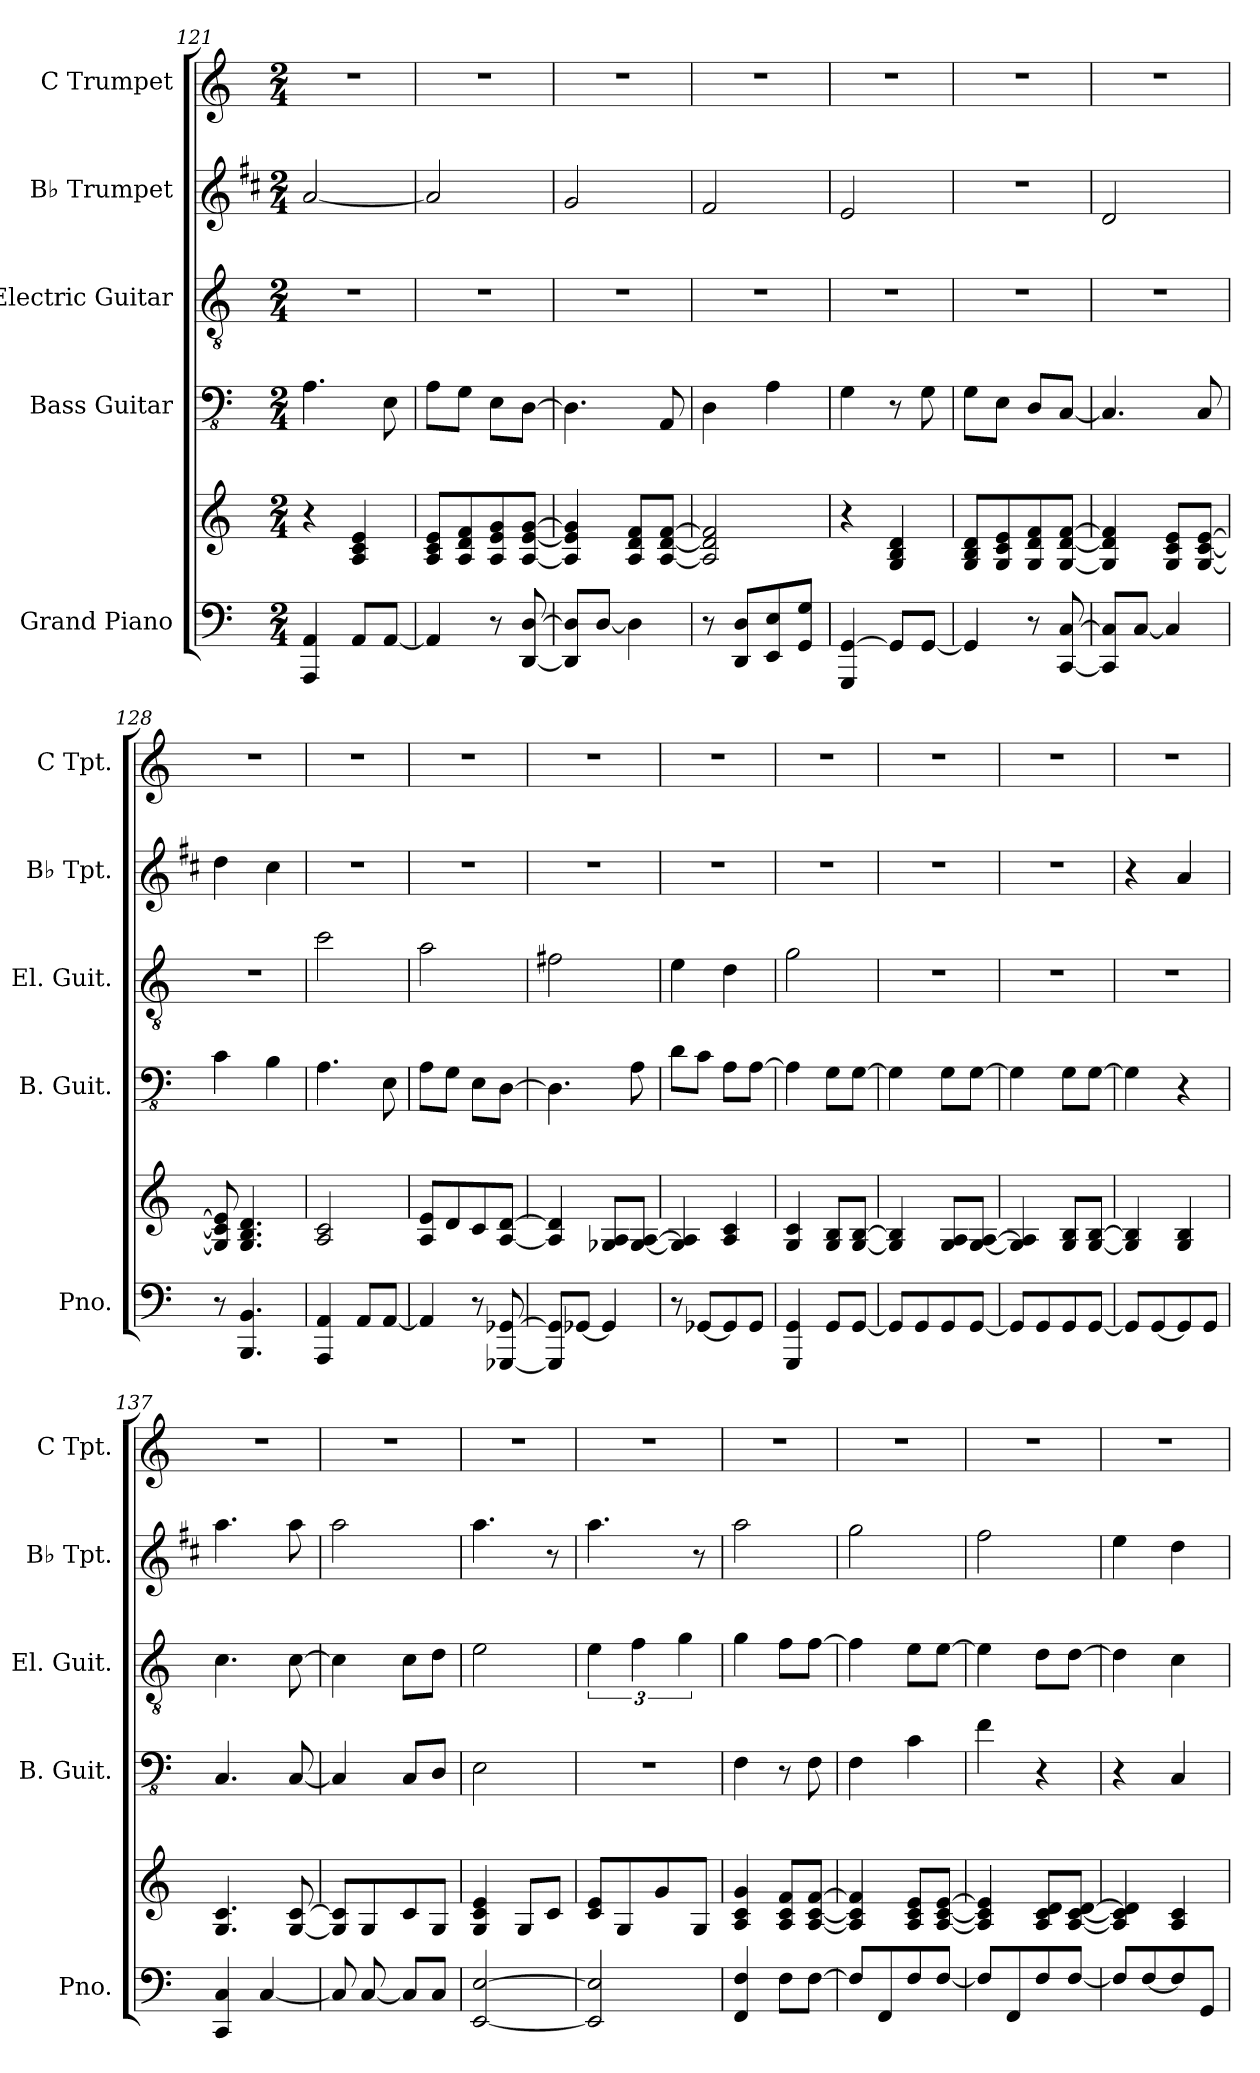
**kern	**kern	**kern	**kern	**kern	**kern
*part5	*part5	*part4	*part3	*part2	*part1
*staff6	*staff5	*staff4	*staff3	*staff2	*staff1
*I"Grand Piano	*	*I"Bass Guitar	*I"Electric Guitar	*I"B♭ Trumpet	*I"C Trumpet
*I'Pno.	*	*I'B. Guit.	*I'El. Guit.	*I'B♭ Tpt.	*I'C Tpt.
*clefF4	*clefG2	*clefFv4	*clefGv2	*clefG2	*clefG2
*	*	*	*	*ITrd1c2	*
*k[]	*k[]	*k[]	*k[]	*k[]	*k[]
*M2/4	*M2/4	*M2/4	*M2/4	*M2/4	*M2/4
=121	=121	=121	=121	=121	=121
4AAA/ 4AA/	4r	4.AA\	2r	[2g/	2r
8AA/L	4A/ 4c/ 4e/	.	.	.	.
[8AA/J	.	8EE\	.	.	.
=122	=122	=122	=122	=122	=122
4AA/]	8A/ 8c/ 8e/L	8AA\L	2r	2g/]	2r
.	8A/ 8d/ 8f/	8GG\J	.	.	.
8r	8A/ 8e/ 8g/	8EE\L	.	.	.
[8DD/ [8D/	[8A/ [8e/ [8g/J	[8DD\J	.	.	.
=123	=123	=123	=123	=123	=123
8DD/] 8D/]L	4A/] 4e/] 4g/]	4.DD\]	2r	2f/	2r
[8D/J	.	.	.	.	.
4D\]	8A/ 8d/ 8f/L	.	.	.	.
.	[8A/ [8d/ [8f/J	8AAA/	.	.	.
=124	=124	=124	=124	=124	=124
8r	2A/] 2d/] 2f/]	4DD\	2r	2e/	2r
8DD/ 8D/L	.	.	.	.	.
8EE/ 8E/	.	4AA\	.	.	.
8GG/ 8G/J	.	.	.	.	.
=125	=125	=125	=125	=125	=125
4GGG/ [4GG/	4r	4GG\	2r	2d/	2r
8GG/L]	4G/ 4B/ 4d/	8r	.	.	.
[8GG/J	.	8GG\	.	.	.
=126	=126	=126	=126	=126	=126
4GG/]	8G/ 8B/ 8d/L	8GG\L	2r	2r	2r
.	8G/ 8c/ 8e/	8EE\J	.	.	.
8r	8G/ 8d/ 8f/	8DD/L	.	.	.
[8CC/ [8C/	[8G/ [8d/ [8f/J	[8CC/J	.	.	.
!!LO:PB:g=z
=127	=127	=127	=127	=127	=127
8CC/] 8C/]L	4G/] 4d/] 4f/]	4.CC/]	2r	2c/	2r
[8C/J	.	.	.	.	.
4C/]	8G/ 8c/ 8e/L	.	.	.	.
.	[8G/ [8c/ [8e/J	8CC/	.	.	.
=128	=128	=128	=128	=128	=128
8r	8G/] 8c/] 8e/]	4C\	2r	4cc\	2r
4.BBB/ 4.BB/	4.G/ 4.B/ 4.d/	.	.	.	.
.	.	4BB\	.	4b\	.
=129	=129	=129	=129	=129	=129
4AAA/ 4AA/	2A/ 2c/	4.AA\	2cc\	2r	2r
8AA/L	.	.	.	.	.
[8AA/J	.	8EE\	.	.	.
=130	=130	=130	=130	=130	=130
4AA/]	8A/ 8e/L	8AA\L	2a\	2r	2r
.	8d/	8GG\J	.	.	.
8r	8c/	8EE\L	.	.	.
[8GGG-X/ [8GG-X/	[8A/ [8d/J	[8DD\J	.	.	.
=131	=131	=131	=131	=131	=131
8GGG-/] 8GG-/]L	4A/] 4d/]	4.DD\]	2f#X\	2r	2r
[8GG-X/J	.	.	.	.	.
4GG-/]	8G-X/ 8A/L	.	.	.	.
.	[8G-/ [8A/J	8AA\	.	.	.
=132	=132	=132	=132	=132	=132
8r	4G-/] 4A/]	8D\L	4e\	2r	2r
[8GG-X/L	.	8C\J	.	.	.
8GG-/]	4A/ 4c/	8AA\L	4d\	.	.
8GG-/J	.	[8AA\J	.	.	.
=133	=133	=133	=133	=133	=133
4GGG/ 4GG/	4G/ 4c/	4AA\]	2g\	2r	2r
8GG/L	8G/ 8B/L	8GG\L	.	.	.
[8GG/J	[8G/ [8B/J	[8GG\J	.	.	.
!!LO:LB:g=z
=134	=134	=134	=134	=134	=134
8GG/L]	4G/] 4B/]	4GG\]	2r	2r	2r
8GG/	.	.	.	.	.
8GG/	8G/ 8A/L	8GG\L	.	.	.
[8GG/J	[8G/ [8A/J	[8GG\J	.	.	.
=135	=135	=135	=135	=135	=135
8GG/L]	4G/] 4A/]	4GG\]	2r	2r	2r
8GG/	.	.	.	.	.
8GG/	8G/ 8B/L	8GG\L	.	.	.
[8GG/J	[8G/ [8B/J	[8GG\J	.	.	.
=136	=136	=136	=136	=136	=136
8GG/L]	4G/] 4B/]	4GG\]	2r	4r	2r
[8GG/	.	.	.	.	.
8GG/]	4G/ 4B/	4r	.	4g/	.
8GG/J	.	.	.	.	.
=137	=137	=137	=137	=137	=137
4CC/ 4C/	4.G/ 4.c/	4.CC/	4.c\	4.gg\	2r
[4C/	.	.	.	.	.
.	[8G/ [8c/	[8CC/	[8c\	8gg\	.
=138	=138	=138	=138	=138	=138
8C/]	8G/] 8c/]L	4CC/]	4c\]	2gg\	2r
[8C/	8G/	.	.	.	.
8C/L]	8c/	8CC/L	8c\L	.	.
8C/J	8G/J	8DD/J	8d\J	.	.
=139	=139	=139	=139	=139	=139
[2EE/ [2E/	4G/ 4c/ 4e/	2EE\	2e\	4.gg\	2r
.	8G/L	.	.	.	.
.	8c/J	.	.	8r	.
=140	=140	=140	=140	=140	=140
2EE/] 2E/]	8c/ 8e/L	2r	6e\	4.gg\	2r
.	8G/	.	.	.	.
.	.	.	6f\	.	.
.	8g/	.	.	.	.
.	.	.	6g\	.	.
.	8G/J	.	.	8r	.
!!LO:PB:g=z
=141	=141	=141	=141	=141	=141
4FF/ 4F/	4A/ 4c/ 4g/	4FF\	4g\	2gg\	2r
8F\L	8A/ 8c/ 8f/L	8r	8f\L	.	.
[8F\J	[8A/ [8c/ [8f/J	8FF\	[8f\J	.	.
=142	=142	=142	=142	=142	=142
8F/L]	4A/] 4c/] 4f/]	4FF\	4f\]	2ff\	2r
8FF/	.	.	.	.	.
8F/	8A/ 8c/ 8e/L	4C\	8e\L	.	.
[8F/J	[8A/ [8c/ [8e/J	.	[8e\J	.	.
=143	=143	=143	=143	=143	=143
8F/L]	4A/] 4c/] 4e/]	4F\	4e\]	2ee\	2r
8FF/	.	.	.	.	.
8F/	8A/ 8c/ 8d/L	4r	8d\L	.	.
[8F/J	[8A/ [8c/ [8d/J	.	[8d\J	.	.
=144	=144	=144	=144	=144	=144
8F/L]	4A/] 4c/] 4d/]	4r	4d\]	4dd\	2r
[8F/	.	.	.	.	.
8F/]	4A/ 4c/	4CC/	4c\	4cc\	.
8GG/J	.	.	.	.	.
=	=	=	=	=	=
*-	*-	*-	*-	*-	*-
